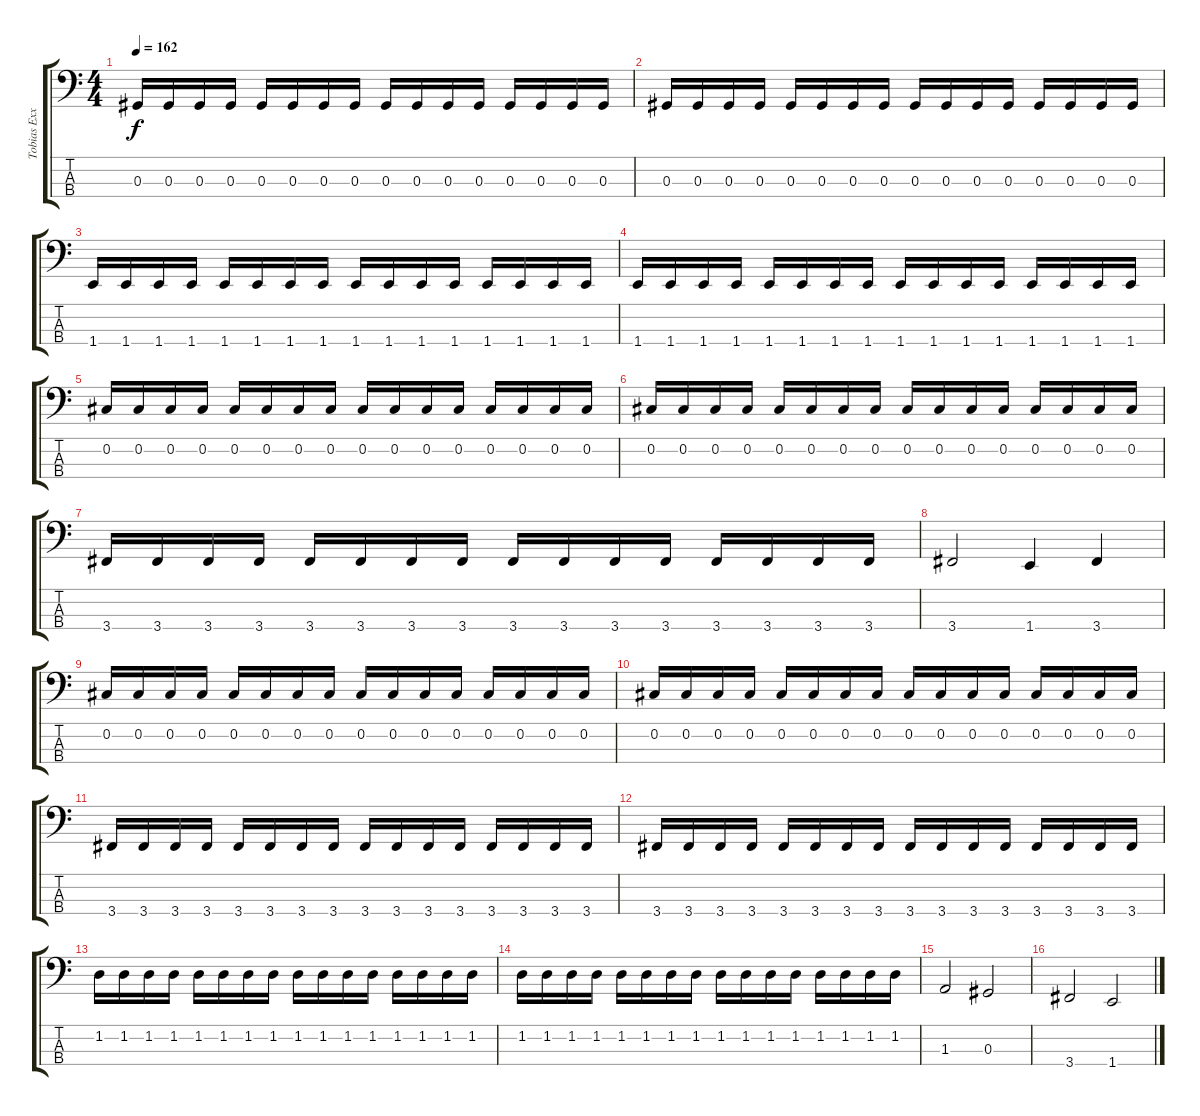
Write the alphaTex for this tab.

\track ("Tobias Exxel" "Tobias Exx") {instrument electricbasspick}
\staff {score tabs}
\tuning (Gb2 Db2 Ab1 Eb1) {hide}
\ts (4 4)
\tempo 162
\clef f4
\ks c
0.3.16{dy f} 0.3.16 0.3.16 0.3.16 0.3.16 0.3.16 0.3.16 0.3.16 0.3.16 0.3.16 0.3.16 0.3.16 0.3.16 0.3.16 0.3.16 0.3.16 |
0.3.16 0.3.16 0.3.16 0.3.16 0.3.16 0.3.16 0.3.16 0.3.16 0.3.16 0.3.16 0.3.16 0.3.16 0.3.16 0.3.16 0.3.16 0.3.16 |
1.4.16 1.4.16 1.4.16 1.4.16 1.4.16 1.4.16 1.4.16 1.4.16 1.4.16 1.4.16 1.4.16 1.4.16 1.4.16 1.4.16 1.4.16 1.4.16 |
1.4.16 1.4.16 1.4.16 1.4.16 1.4.16 1.4.16 1.4.16 1.4.16 1.4.16 1.4.16 1.4.16 1.4.16 1.4.16 1.4.16 1.4.16 1.4.16 |
0.2.16 0.2.16 0.2.16 0.2.16 0.2.16 0.2.16 0.2.16 0.2.16 0.2.16 0.2.16 0.2.16 0.2.16 0.2.16 0.2.16 0.2.16 0.2.16 |
0.2.16 0.2.16 0.2.16 0.2.16 0.2.16 0.2.16 0.2.16 0.2.16 0.2.16 0.2.16 0.2.16 0.2.16 0.2.16 0.2.16 0.2.16 0.2.16 |
3.4.16 3.4.16 3.4.16 3.4.16 3.4.16 3.4.16 3.4.16 3.4.16 3.4.16 3.4.16 3.4.16 3.4.16 3.4.16 3.4.16 3.4.16 3.4.16 |
3.4.2 1.4.4 3.4.4 |
0.2.16 0.2.16 0.2.16 0.2.16 0.2.16 0.2.16 0.2.16 0.2.16 0.2.16 0.2.16 0.2.16 0.2.16 0.2.16 0.2.16 0.2.16 0.2.16 |
0.2.16 0.2.16 0.2.16 0.2.16 0.2.16 0.2.16 0.2.16 0.2.16 0.2.16 0.2.16 0.2.16 0.2.16 0.2.16 0.2.16 0.2.16 0.2.16 |
3.4.16 3.4.16 3.4.16 3.4.16 3.4.16 3.4.16 3.4.16 3.4.16 3.4.16 3.4.16 3.4.16 3.4.16 3.4.16 3.4.16 3.4.16 3.4.16 |
3.4.16 3.4.16 3.4.16 3.4.16 3.4.16 3.4.16 3.4.16 3.4.16 3.4.16 3.4.16 3.4.16 3.4.16 3.4.16 3.4.16 3.4.16 3.4.16 |
1.2.16 1.2.16 1.2.16 1.2.16 1.2.16 1.2.16 1.2.16 1.2.16 1.2.16 1.2.16 1.2.16 1.2.16 1.2.16 1.2.16 1.2.16 1.2.16 |
1.2.16 1.2.16 1.2.16 1.2.16 1.2.16 1.2.16 1.2.16 1.2.16 1.2.16 1.2.16 1.2.16 1.2.16 1.2.16 1.2.16 1.2.16 1.2.16 |
1.3.2 0.3.2 |
3.4.2 1.4.2
